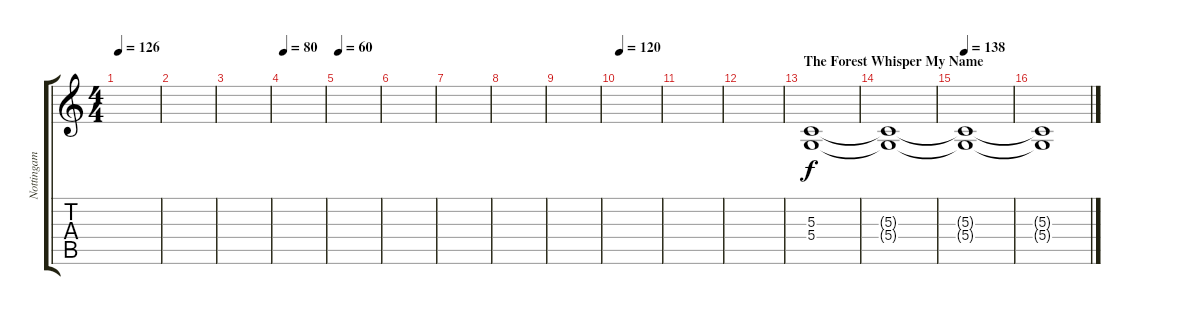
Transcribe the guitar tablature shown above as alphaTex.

\track ("Nottingam" "Nottingam") {instrument applause}
\staff {score tabs}
\tuning (E4 B3 G3 D3 A2 E2) {hide}
\ts (4 4)
\tempo 126
\clef g2
\ks c
|
|
|
\tempo 80
|
\tempo 60
|
|
|
|
|
\tempo 120
|
|
|
\section ("" "The Forest Whisper My Name")
(5.3 5.4).1{volume 5} |
(5.3{t} 5.4{t}).1{volume 14} |
\tempo 138
(5.3{t} 5.4{t}).1{volume 7} |
(5.3{t} 5.4{t}).1
